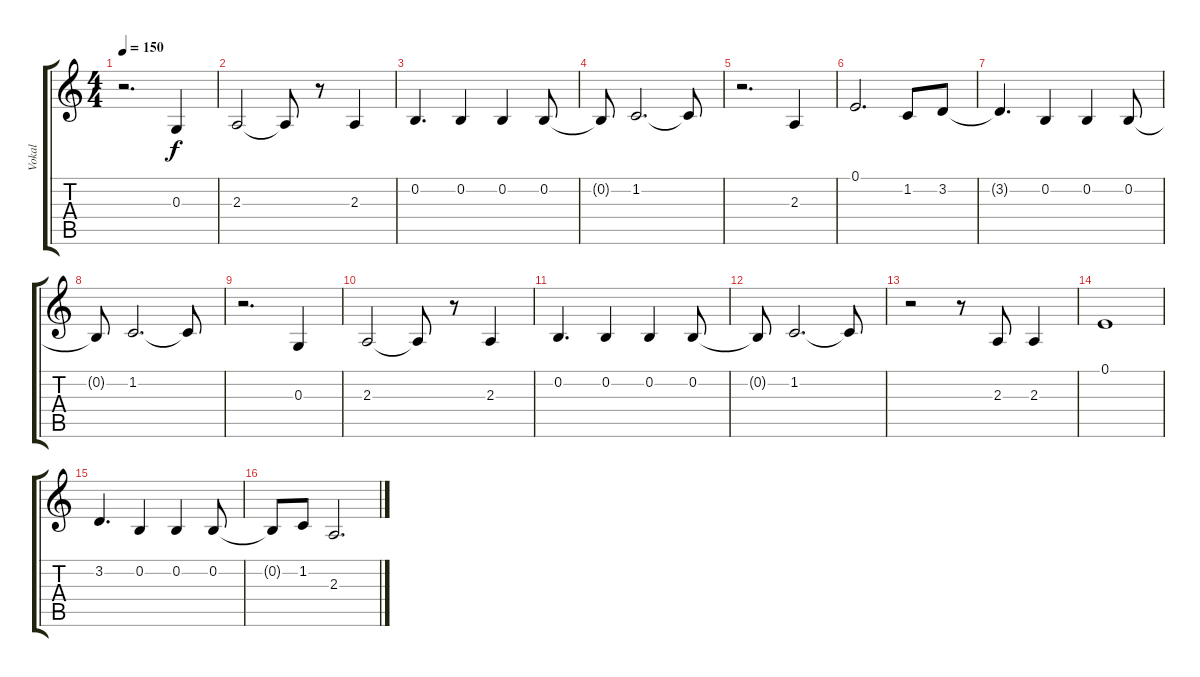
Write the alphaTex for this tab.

\track ("Vokal" "Vokal") {instrument choiraahs}
\staff {score tabs}
\tuning (E4 B3 G3 D3 A2 E2) {hide}
\ts (4 4)
\tempo 150
\clef g2
\ks c
r.2{d dy f} 0.3.4 |
2.3.2 2.3{t}.8 r.8 2.3.4 |
0.2.4{d} 0.2.4 0.2.4 0.2.8 |
0.2{t}.8 1.2.2{d} 1.2{t}.8 |
r.2{d} 2.3.4 |
0.1.2{d} 1.2.8 3.2.8 |
3.2{t}.4{d} 0.2.4 0.2.4 0.2.8 |
0.2{t}.8 1.2.2{d} 1.2{t}.8 |
r.2{d} 0.3.4 |
2.3.2 2.3{t}.8 r.8 2.3.4 |
0.2.4{d} 0.2.4 0.2.4 0.2.8 |
0.2{t}.8 1.2.2{d} 1.2{t}.8 |
r.2 r.8 2.3.8 2.3.4 |
0.1.1 |
3.2.4{d} 0.2.4 0.2.4 0.2.8 |
0.2{t}.8 1.2.8 2.3.2{d}
